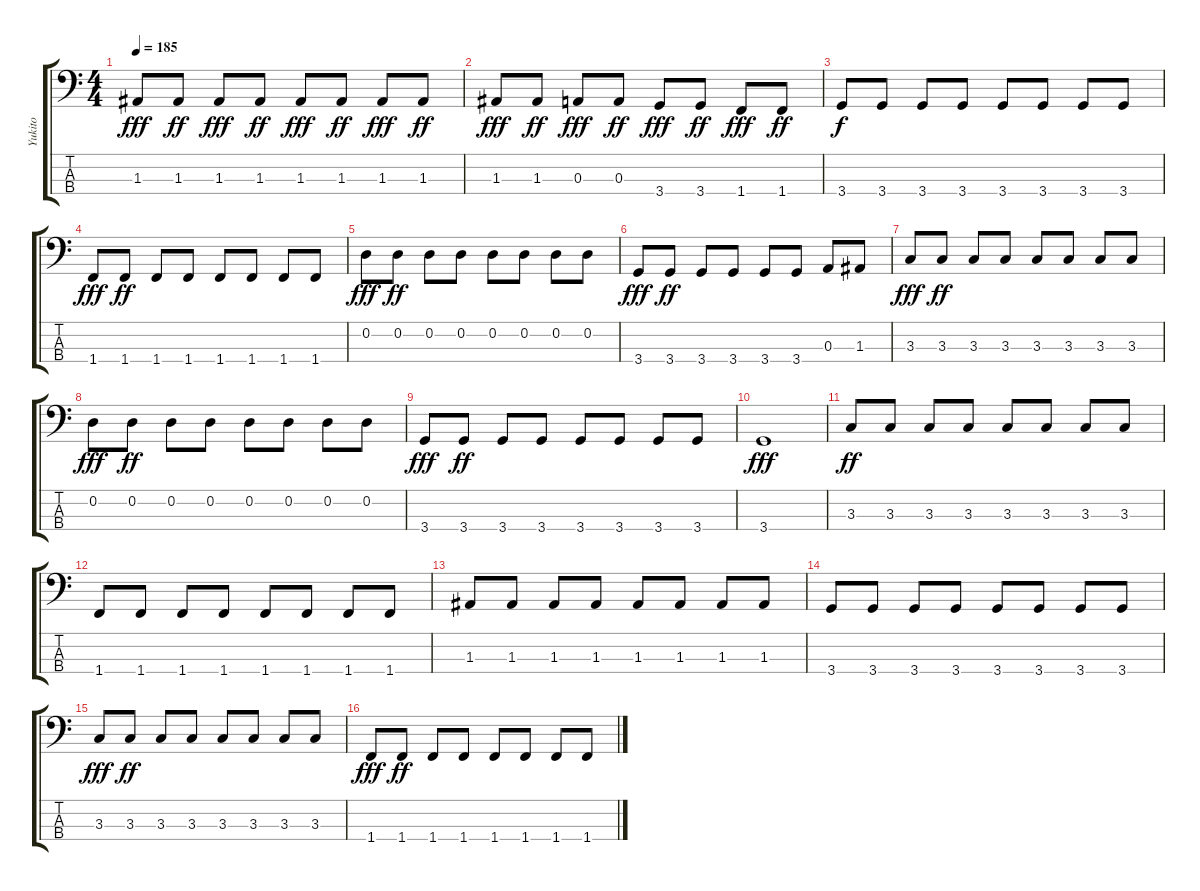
\track ("Yukito" "Yukito") {instrument electricbassfinger}
\staff {score tabs}
\tuning (G2 D2 A1 E1) {hide}
\ts (4 4)
\tempo 185
\clef f4
\ks c
1.3.8{dy fff} 1.3.8{dy ff} 1.3.8{dy fff} 1.3.8{dy ff} 1.3.8{dy fff} 1.3.8{dy ff} 1.3.8{dy fff} 1.3.8{dy ff} |
1.3.8{dy fff} 1.3.8{dy ff} 0.3.8{dy fff} 0.3.8{dy ff} 3.4.8{dy fff} 3.4.8{dy ff} 1.4.8{dy fff} 1.4.8{dy ff} |
3.4.8{dy f} 3.4.8 3.4.8 3.4.8 3.4.8 3.4.8 3.4.8 3.4.8 |
1.4.8{dy fff} 1.4.8{dy ff} 1.4.8 1.4.8 1.4.8 1.4.8 1.4.8 1.4.8 |
0.2.8{dy fff} 0.2.8{dy ff} 0.2.8 0.2.8 0.2.8 0.2.8 0.2.8 0.2.8 |
3.4.8{dy fff} 3.4.8{dy ff} 3.4.8 3.4.8 3.4.8 3.4.8 0.3.8 1.3.8 |
3.3.8{dy fff} 3.3.8{dy ff} 3.3.8 3.3.8 3.3.8 3.3.8 3.3.8 3.3.8 |
0.2.8{dy fff} 0.2.8{dy ff} 0.2.8 0.2.8 0.2.8 0.2.8 0.2.8 0.2.8 |
3.4.8{dy fff} 3.4.8{dy ff} 3.4.8 3.4.8 3.4.8 3.4.8 3.4.8 3.4.8 |
3.4.1{dy fff} |
3.3.8{dy ff} 3.3.8 3.3.8 3.3.8 3.3.8 3.3.8 3.3.8 3.3.8 |
1.4.8 1.4.8 1.4.8 1.4.8 1.4.8 1.4.8 1.4.8 1.4.8 |
1.3.8 1.3.8 1.3.8 1.3.8 1.3.8 1.3.8 1.3.8 1.3.8 |
3.4.8 3.4.8 3.4.8 3.4.8 3.4.8 3.4.8 3.4.8 3.4.8 |
3.3.8{dy fff} 3.3.8{dy ff} 3.3.8 3.3.8 3.3.8 3.3.8 3.3.8 3.3.8 |
1.4.8{dy fff} 1.4.8{dy ff} 1.4.8 1.4.8 1.4.8 1.4.8 1.4.8 1.4.8
